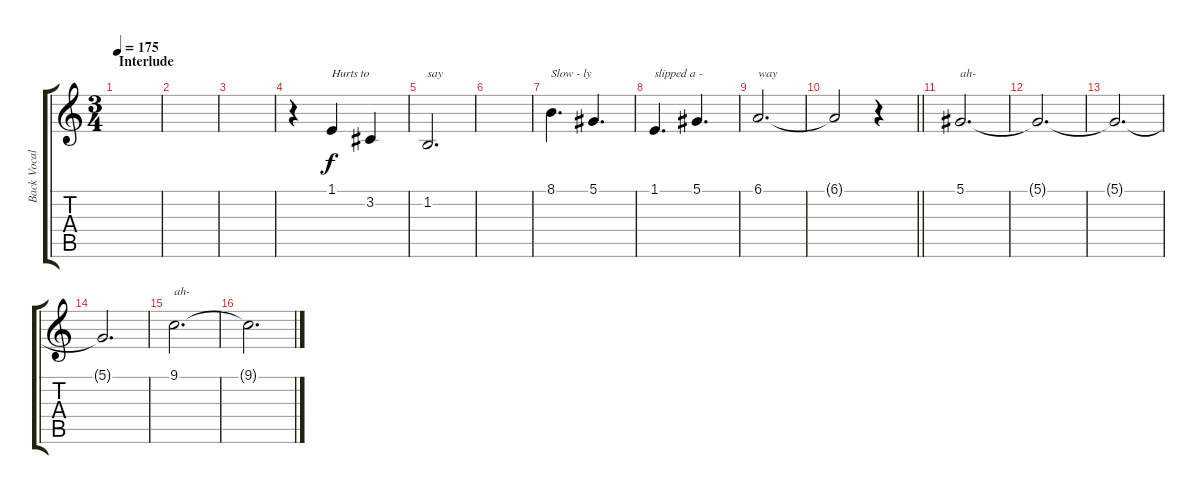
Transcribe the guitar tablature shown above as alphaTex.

\track ("Back Vocals" "Back Vocal") {instrument clarinet}
\staff {score tabs}
\tuning (Eb4 Bb3 Gb3 Db3 Ab2 Db2) {hide}
\ts (3 4)
\section ("" "Interlude")
\tempo 175
\clef g2
\ks c
|
|
|
r.4{volume 12} 1.1.4{txt "Hurts to"} 3.2.4 |
1.2.2{d txt "say"} |
|
8.1.4{d txt "Slow - ly"} 5.1.4{d} |
1.1.4{d txt "slipped a -"} 5.1.4{d} |
6.1.2{d txt "way"} |
\barLineRight lightlight
6.1{t}.2 r.4 |
5.1.2{d txt "ah-"} |
5.1{t}.2{d} |
5.1{t}.2{d} |
5.1{t}.2{d} |
9.1.2{d txt "ah-"} |
9.1{t}.2{d}
